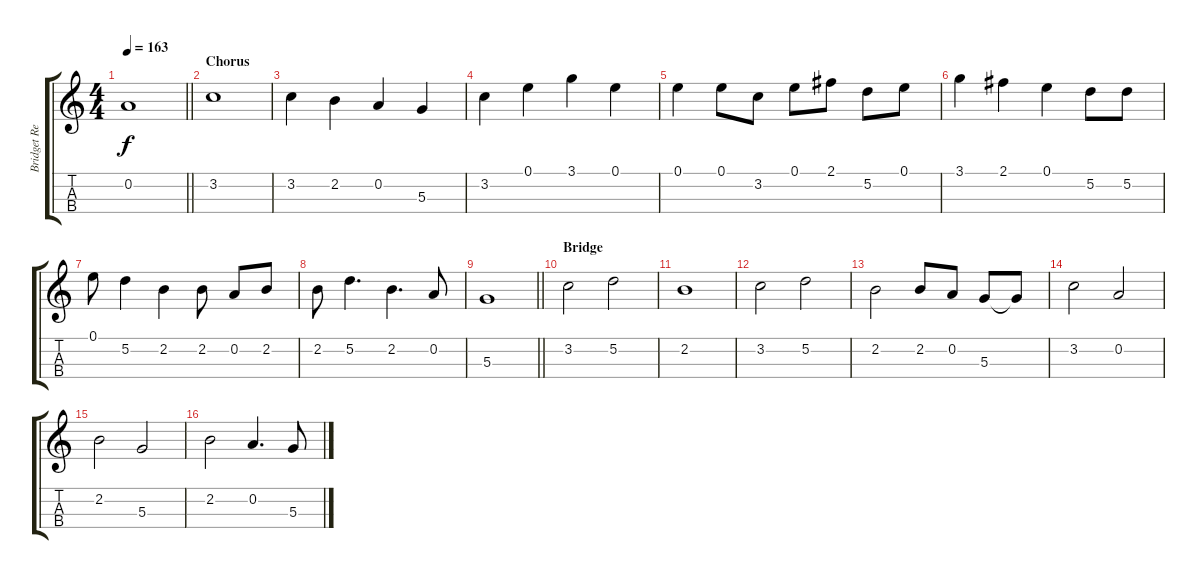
\track ("Bridget Regan" "Bridget Re") {instrument violin}
\staff {score tabs}
\tuning (E5 A4 D4 G3) {hide}
\ts (4 4)
\tempo 163
\clef g2
\barLineRight lightlight
\ks c
0.2.1{dy f} |
\section ("" "Chorus")
3.2.1 |
3.2.4 2.2.4 0.2.4 5.3.4 |
3.2.4 0.1.4 3.1.4 0.1.4 |
0.1.4 0.1.8 3.2.8 0.1.8 2.1.8 5.2.8 0.1.8 |
3.1.4 2.1.4 0.1.4 5.2.8 5.2.8 |
0.1.8 5.2.4 2.2.4 2.2.8 0.2.8 2.2.8 |
2.2.8 5.2.4{d} 2.2.4{d} 0.2.8 |
\barLineRight lightlight
5.3.1 |
\section ("" "Bridge")
3.2.2 5.2.2 |
2.2.1 |
3.2.2 5.2.2 |
2.2.2 2.2.8 0.2.8 5.3.8 5.3{t}.8 |
3.2.2 0.2.2 |
2.2.2 5.3.2 |
2.2.2 0.2.4{d} 5.3.8
